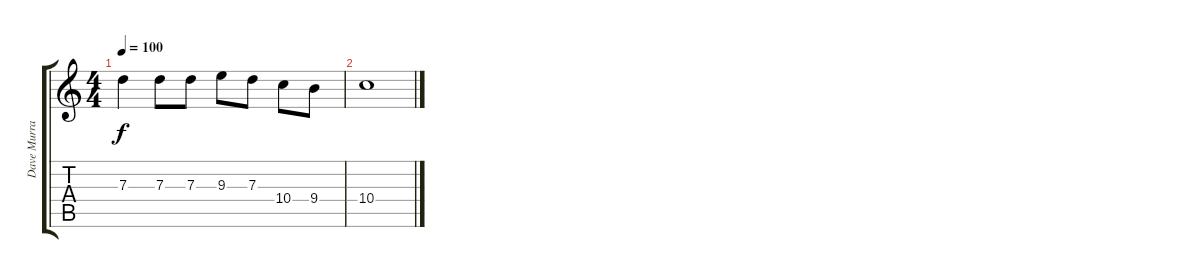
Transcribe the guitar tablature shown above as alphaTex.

\track ("Dave Murray" "Dave Murra") {instrument distortionguitar}
\staff {score tabs}
\tuning (E4 B3 G3 D3 A2 E2) {hide}
\ts (4 4)
\tempo 100
\clef g2
\ks c
7.3.4{dy f} 7.3.8 7.3.8 9.3.8 7.3.8 10.4.8 9.4.8 |
10.4.1
